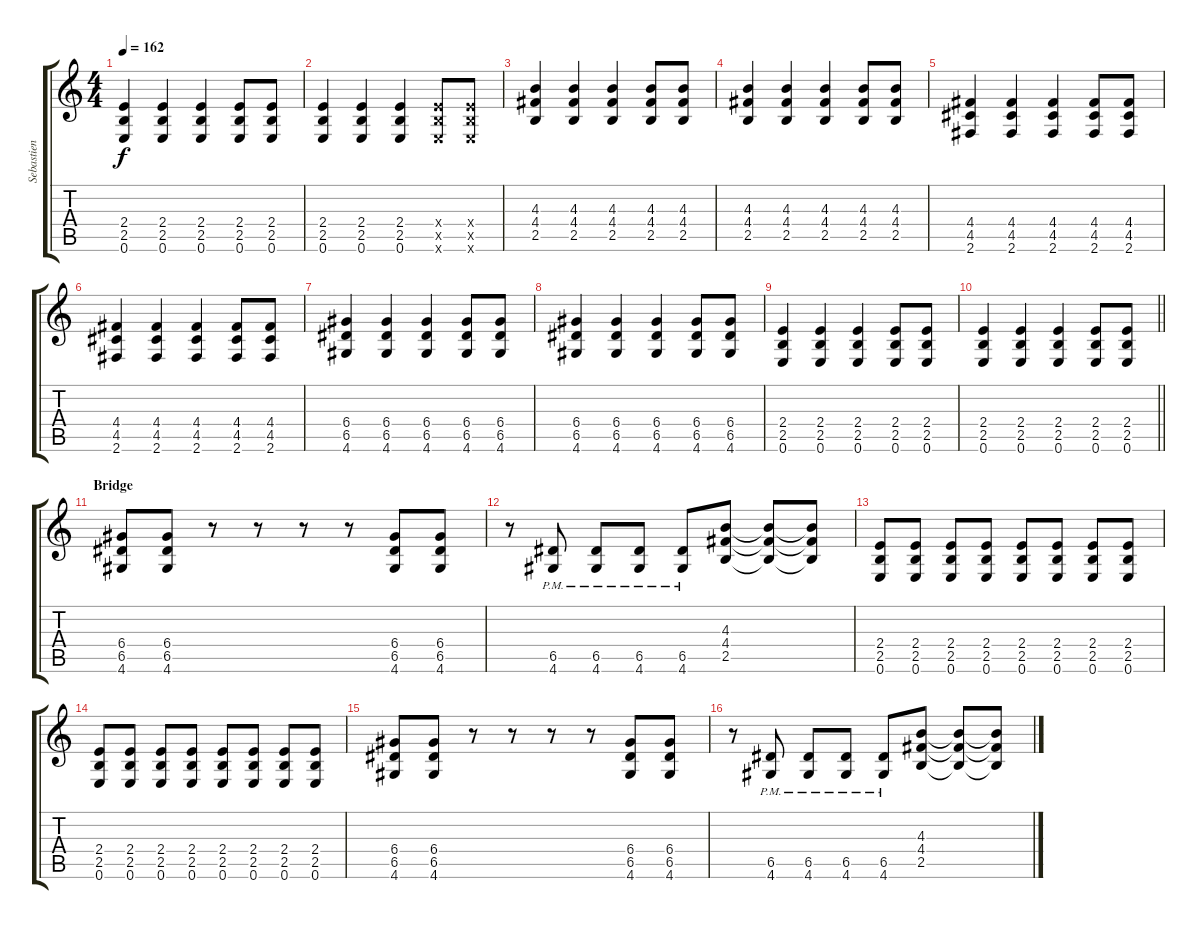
\track ("Sebastien Lefebvre" "Sebastien ") {instrument overdrivenguitar}
\staff {score tabs}
\tuning (E4 B3 G3 D3 A2 E2) {hide}
\ts (4 4)
\tempo 162
\clef g2
\ks c
(2.4 2.5 0.6).4{dy f} (2.4 2.5 0.6).4 (2.4 2.5 0.6).4 (2.4 2.5 0.6).8 (2.4 2.5 0.6).8 |
(2.4 2.5 0.6).4 (2.4 2.5 0.6).4 (2.4 2.5 0.6).4 (2.4{x} 2.5{x} 0.6{x}).8 (2.4{x} 2.5{x} 0.6{x}).8 |
(4.3 4.4 2.5).4 (4.3 4.4 2.5).4 (4.3 4.4 2.5).4 (4.3 4.4 2.5).8 (4.3 4.4 2.5).8 |
(4.3 4.4 2.5).4 (4.3 4.4 2.5).4 (4.3 4.4 2.5).4 (4.3 4.4 2.5).8 (4.3 4.4 2.5).8 |
(4.4 4.5 2.6).4 (4.4 4.5 2.6).4 (4.4 4.5 2.6).4 (4.4 4.5 2.6).8 (4.4 4.5 2.6).8 |
(4.4 4.5 2.6).4 (4.4 4.5 2.6).4 (4.4 4.5 2.6).4 (4.4 4.5 2.6).8 (4.4 4.5 2.6).8 |
(6.4 6.5 4.6).4 (6.4 6.5 4.6).4 (6.4 6.5 4.6).4 (6.4 6.5 4.6).8 (6.4 6.5 4.6).8 |
(6.4 6.5 4.6).4 (6.4 6.5 4.6).4 (6.4 6.5 4.6).4 (6.4 6.5 4.6).8 (6.4 6.5 4.6).8 |
(2.4 2.5 0.6).4 (2.4 2.5 0.6).4 (2.4 2.5 0.6).4 (2.4 2.5 0.6).8 (2.4 2.5 0.6).8 |
\barLineRight lightlight
(2.4 2.5 0.6).4 (2.4 2.5 0.6).4 (2.4 2.5 0.6).4 (2.4 2.5 0.6).8 (2.4 2.5 0.6).8 |
\section ("" "Bridge")
(6.4 6.5 4.6).8 (6.4 6.5 4.6).8 r.8 r.8 r.8 r.8 (6.4 6.5 4.6).8 (6.4 6.5 4.6).8 |
r.8 (6.5{pm} 4.6{pm}).8 (6.5{pm} 4.6{pm}).8 (6.5{pm} 4.6{pm}).8 (6.5{pm} 4.6{pm}).8 (4.3 4.4 2.5).8 (4.3{t} 4.4{t} 2.5{t}).8 (4.3{t} 4.4{t} 2.5{t}).8 |
(2.4 2.5 0.6).8 (2.4 2.5 0.6).8 (2.4 2.5 0.6).8 (2.4 2.5 0.6).8 (2.4 2.5 0.6).8 (2.4 2.5 0.6).8 (2.4 2.5 0.6).8 (2.4 2.5 0.6).8 |
(2.4 2.5 0.6).8 (2.4 2.5 0.6).8 (2.4 2.5 0.6).8 (2.4 2.5 0.6).8 (2.4 2.5 0.6).8 (2.4 2.5 0.6).8 (2.4 2.5 0.6).8 (2.4 2.5 0.6).8 |
(6.4 6.5 4.6).8 (6.4 6.5 4.6).8 r.8 r.8 r.8 r.8 (6.4 6.5 4.6).8 (6.4 6.5 4.6).8 |
r.8 (6.5{pm} 4.6{pm}).8 (6.5{pm} 4.6{pm}).8 (6.5{pm} 4.6{pm}).8 (6.5{pm} 4.6{pm}).8 (4.3 4.4 2.5).8 (4.3{t} 4.4{t} 2.5{t}).8 (4.3{t} 4.4{t} 2.5{t}).8
